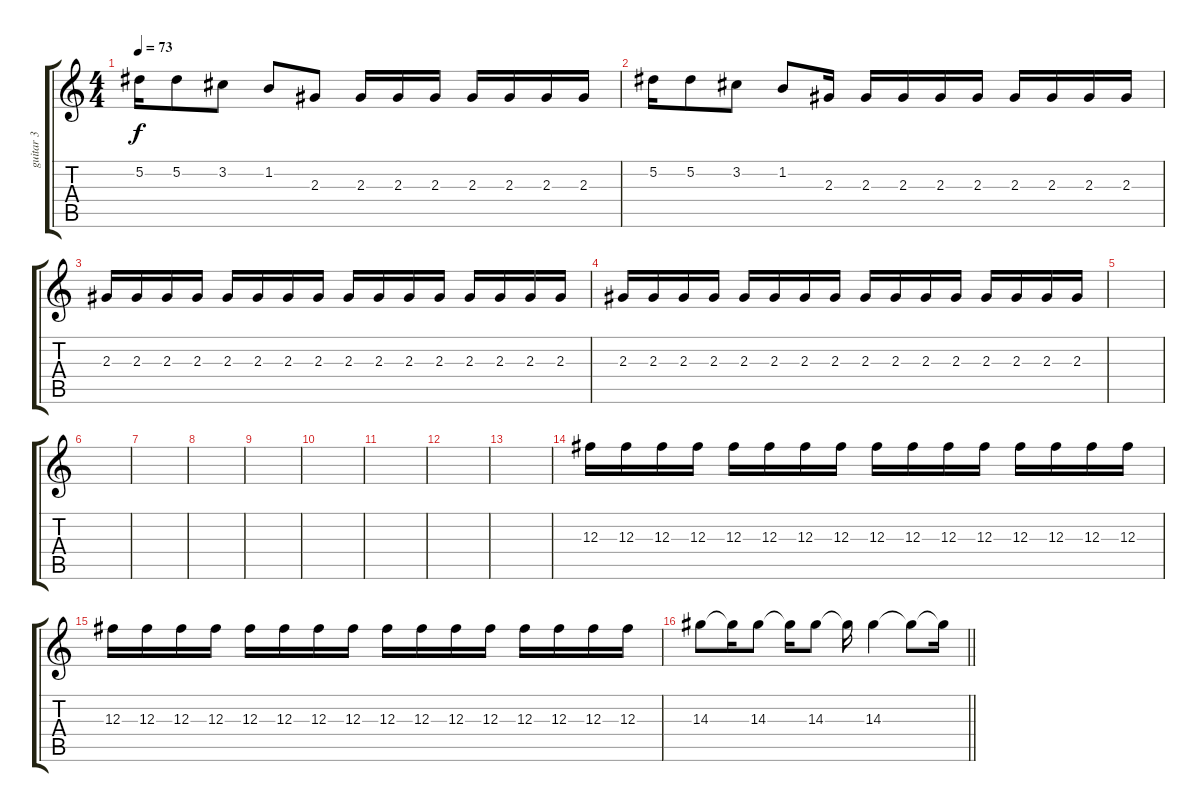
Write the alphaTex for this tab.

\track ("guitar 3" "guitar 3") {instrument electricguitarjazz}
\staff {score tabs}
\tuning (Eb4 Bb3 Gb3 Db3 Ab2 Eb2) {hide}
\ts (4 4)
\tempo 73
\clef g2
\ks c
5.2.16{dy f} 5.2.8 3.2.8 1.2.8 2.3.8 2.3.16 2.3.16 2.3.16 2.3.16 2.3.16 2.3.16 2.3.16 |
5.2.16 5.2.8 3.2.8 1.2.8 2.3.16{volume 0} 2.3.16 2.3.16 2.3.16 2.3.16 2.3.16 2.3.16 2.3.16 2.3.16 |
2.3.16 2.3.16 2.3.16 2.3.16 2.3.16 2.3.16 2.3.16 2.3.16 2.3.16 2.3.16 2.3.16 2.3.16 2.3.16 2.3.16 2.3.16 2.3.16 |
2.3.16 2.3.16 2.3.16 2.3.16 2.3.16 2.3.16 2.3.16 2.3.16 2.3.16 2.3.16 2.3.16 2.3.16 2.3.16 2.3.16 2.3.16 2.3.16 |
|
|
|
|
|
|
|
|
|
12.3.16{volume 16} 12.3.16 12.3.16 12.3.16 12.3.16 12.3.16 12.3.16 12.3.16 12.3.16 12.3.16 12.3.16 12.3.16 12.3.16 12.3.16 12.3.16 12.3.16 |
12.3.16 12.3.16 12.3.16 12.3.16 12.3.16 12.3.16 12.3.16 12.3.16 12.3.16 12.3.16 12.3.16 12.3.16 12.3.16 12.3.16 12.3.16 12.3.16 |
\barLineRight lightlight
14.3.8 14.3{t}.16 14.3.8 14.3{t}.16 14.3.8 14.3{t}.16 14.3.4 14.3{t}.8 14.3{t}.16
